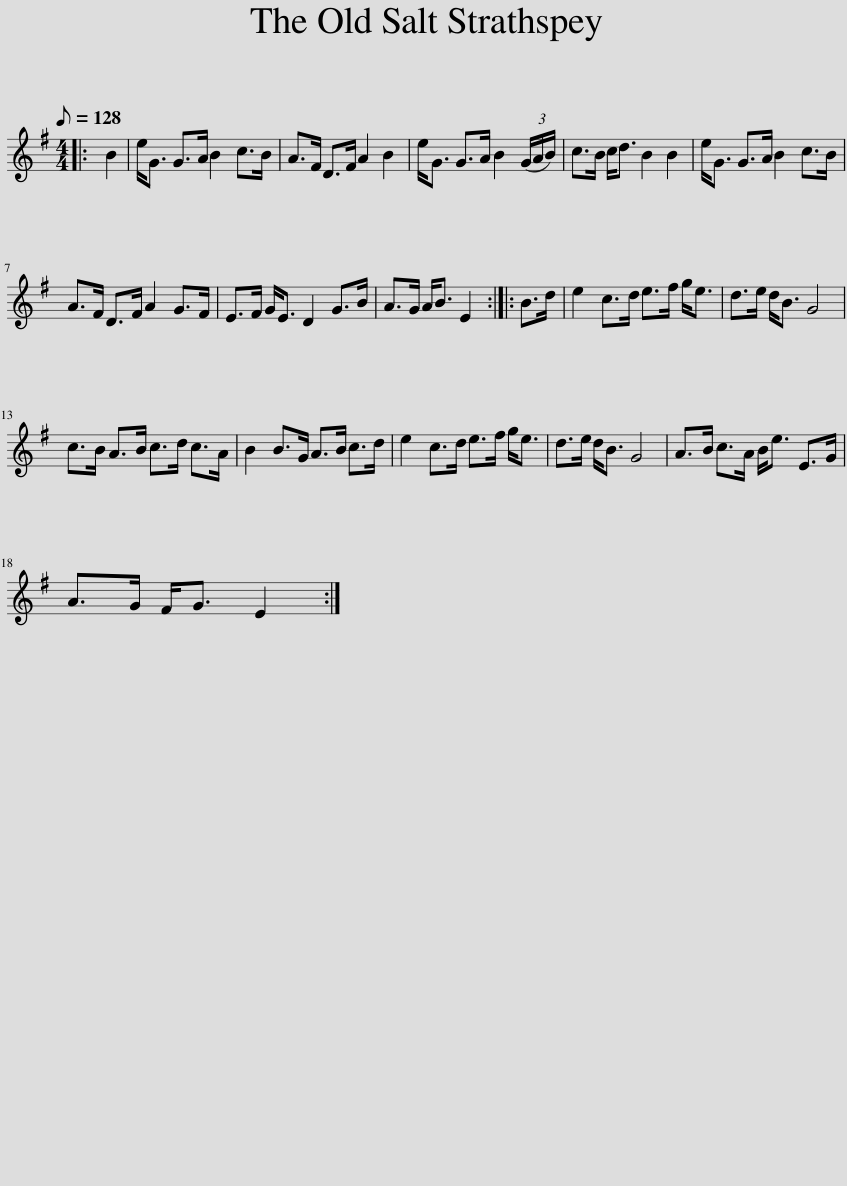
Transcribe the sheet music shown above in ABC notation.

X:1
L:1/8
Q:1/8=128
M:4/4
I:linebreak $
K:Emin
V:1 treble
V:1
|: B2 | e<G G>A B2 c>B | A>F D>F A2 B2 | e<G G>A B2 (3(G/A/B/) | c>B c<d B2 B2 | %5
 e<G G>A B2 c>B |$ A>F D>F A2 G>F | E>F G<E D2 G>B | A>G A<B E2 :: B>d | %10
 e2 c>d e>f g<e | d>e d<B G4 |$ c>B A>B c>d c>A | B2 B>G A>B c>d | e2 c>d e>f g<e | %15
 d>e d<B G4 | A>B c>A B<e E>G |$ A>G F<G E2 :| %18
